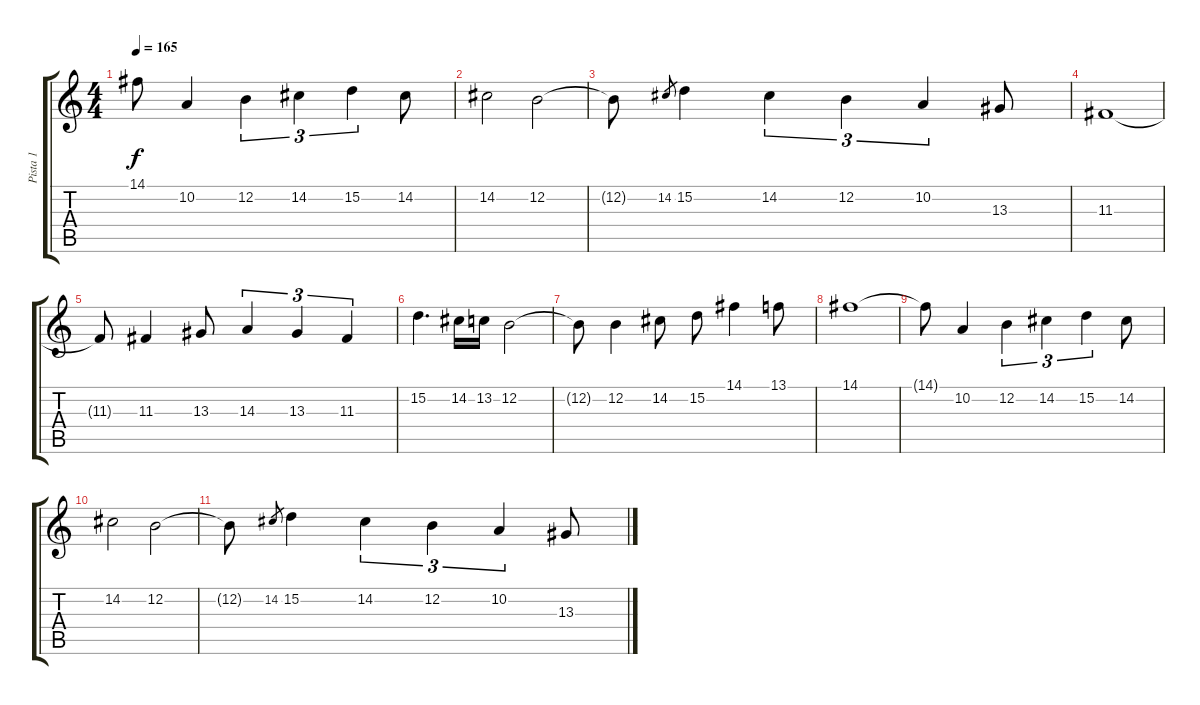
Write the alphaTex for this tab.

\track ("Pista 1" "Pista 1") {instrument trumpet}
\staff {score tabs}
\tuning (E4 B3 G3 D3 A2 E2) {hide}
\ts (4 4)
\tempo 165
\clef g2
\ks c
14.1{t}.8{dy f} 10.2.4 12.2.4{tu (3 2)} 14.2.4{tu (3 2)} 15.2.4{tu (3 2)} 14.2.8 |
14.2.2 12.2.2 |
12.2{t}.8 14.2.8{gr} 15.2.4 14.2.4{tu (3 2)} 12.2.4{tu (3 2)} 10.2.4{tu (3 2)} 13.3.8 |
11.3.1 |
11.3{t}.8 11.3.4 13.3.8 14.3.4{tu (3 2)} 13.3.4{tu (3 2)} 11.3.4{tu (3 2)} |
15.2.4{d} 14.2.16 13.2.16 12.2.2 |
12.2{t}.8 12.2.4 14.2.8 15.2.8 14.1.4 13.1.8 |
14.1.1 |
14.1{t}.8 10.2.4 12.2.4{tu (3 2)} 14.2.4{tu (3 2)} 15.2.4{tu (3 2)} 14.2.8 |
14.2.2 12.2.2 |
12.2{t}.8 14.2.8{gr} 15.2.4 14.2.4{tu (3 2)} 12.2.4{tu (3 2)} 10.2.4{tu (3 2)} 13.3.8
